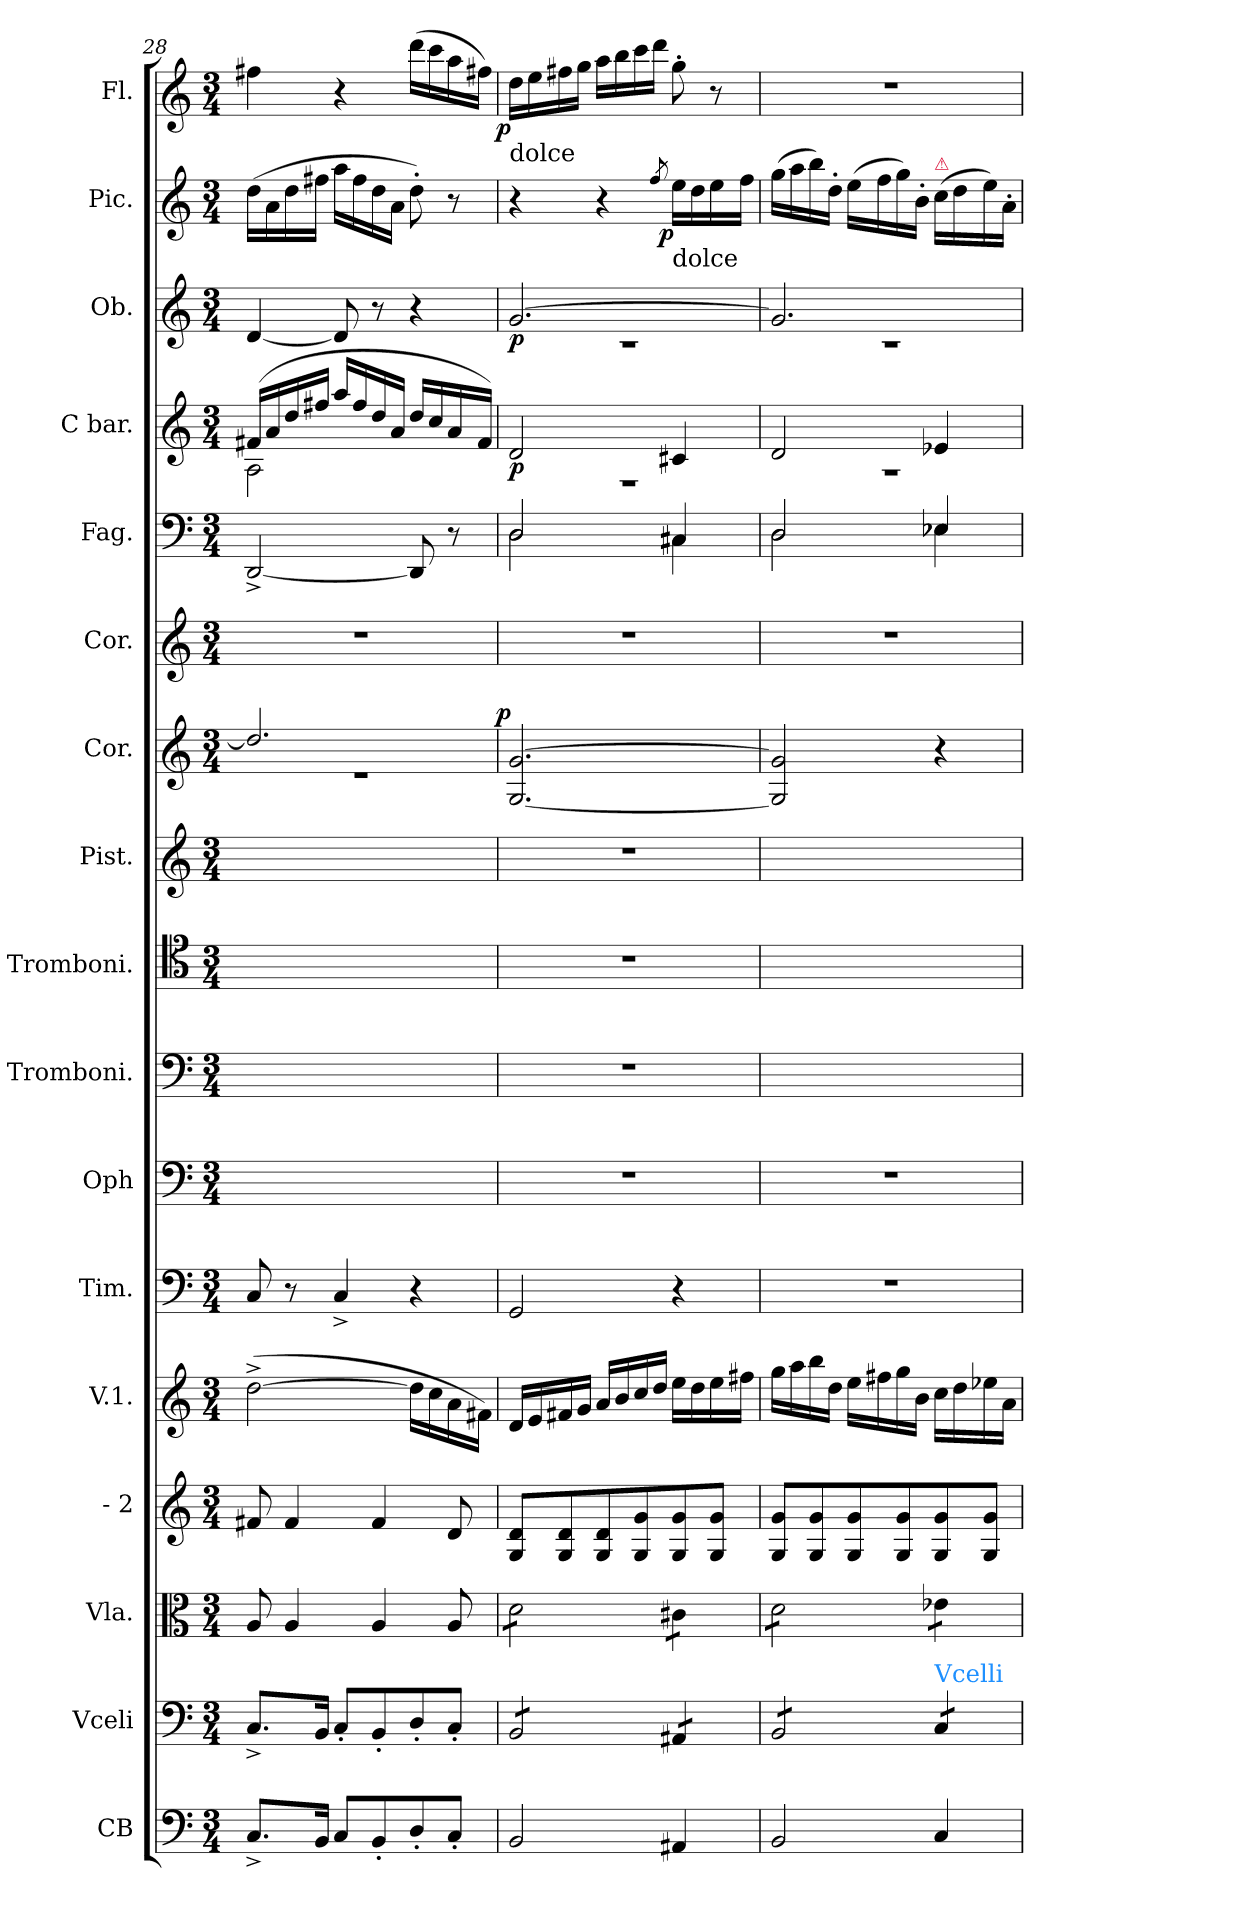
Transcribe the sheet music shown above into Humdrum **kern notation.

**kern	**kern	**kern	**kern	**kern	**kern	**kern	**kern	**kern	**kern	**kern	**dynam	**kern	**kern	**kern	**dynam	**kern	**dynam	**kern	**dynam	**kern	**dynam
*part17	*part16	*part15	*part14	*part13	*part12	*part11	*part10	*part9	*part8	*part7	*part7	*part6	*part5	*part4	*part4	*part3	*part3	*part2	*part2	*part1	*part1
*staff17	*staff16	*staff15	*staff14	*staff13	*staff12	*staff11	*staff10	*staff9	*staff8	*staff7	*staff7	*staff6	*staff5	*staff4	*staff4	*staff3	*staff3	*staff2	*staff2	*staff1	*staff1
*I"CB	*I"Vceli	*I"Vla.	*I"- 2	*I"V.1.	*I"Tim.	*I"Oph	*I"Tromboni.	*I"Tromboni.	*I"Pist.	*I"Cor.	*	*I"Cor.	*I"Fag.	*I"C bar.	*	*I"Ob.	*	*I"Pic.	*	*I"Fl.	*
*I'Cb	*	*I'Vla	*	*I'V	*I'Tim	*	*I'Trb	*I'Trb	*	*	*	*	*	*I'Bar	*	*I'Ob	*	*	*	*I'Fl	*
*clefF4	*clefF4	*clefC3	*clefG2	*clefG2	*clefF4	*clefF4	*clefF4	*clefC4	*clefG2	*clefG2	*	*clefG2	*clefF4	*clefG2	*	*clefG2	*	*clefG2	*	*clefG2	*
*	*	*	*	*	*	*	*	*	*	*	*	*ITrd4c7	*	*	*	*	*	*	*	*	*
*k[]	*k[]	*k[]	*k[]	*k[]	*k[]	*k[]	*k[]	*k[]	*k[]	*k[]	*	*k[b-]	*k[]	*k[]	*	*k[]	*	*k[]	*	*k[]	*
*M3/4	*M3/4	*M3/4	*M3/4	*M3/4	*M3/4	*M3/4	*M3/4	*M3/4	*M3/4	*M3/4	*	*M3/4	*M3/4	*M3/4	*	*M3/4	*	*M3/4	*	*M3/4	*
=28	=28	=28	=28	=28	=28	=28	=28	=28	=28	=28	=28	=28	=28	=28	=28	=28	=28	=28	=28	=28	=28
*	*	*	*	*	*	*	*	*	*	*^	*	*	*	*^	*	*	*	*	*	*	*
!	!	!	!	!	!	!	!	!	!	!	!	!	!	!	!	!LO:N:vis=2	!	!	!	!	!	!	!
8.C^/L	8.C^/L	8A/	8f#X/	([2dd^\	8C/	2.ryy	2.ryy	2.ryy	2.ryy	2.dd/]	2.re	.	2.r	[2DD^/	(<16f#X/LL	2.A\	.	[4d/	.	(16dd\LL	.	4ff#Xi\	.
.	.	.	.	.	.	.	.	.	.	.	.	.	.	.	16a/	.	.	.	.	16a\	.	.	.
.	.	4A/	4f#/	.	8r	.	.	.	.	.	.	.	.	.	16dd/	.	.	.	.	16dd\	.	.	.
16BB/Jk	16BB/Jk	.	.	.	.	.	.	.	.	.	.	.	.	.	16ff#X/JJ	.	.	.	.	16ff#X\JJ	.	.	.
8C/L	8C'/L	.	.	.	4C^/	.	.	.	.	.	.	.	.	.	16aa/LL	.	.	8d/]	.	16aa\LL	.	4r	.
.	.	.	.	.	.	.	.	.	.	.	.	.	.	.	16ff#/	.	.	.	.	16ff#\	.	.	.
8BB'/	8BB'/	4A/	4f#/	.	.	.	.	.	.	.	.	.	.	.	16dd/	.	.	8r	.	16dd\	.	.	.
.	.	.	.	.	.	.	.	.	.	.	.	.	.	.	16a/JJ	.	.	.	.	16a\JJ	.	.	.
8D'/	8D'/	.	.	16dd\LL]	4r	.	.	.	.	.	.	.	.	8DD/]	16dd/LL	.	.	4r	.	8dd'\)	.	(16ddd\LL	.
.	.	.	.	16cc\	.	.	.	.	.	.	.	.	.	.	16cc/	.	.	.	.	.	.	16ccc\	.
8C'/J	8C'/J	8A/	8d/	16a\	.	.	.	.	.	.	.	.	.	8r	16a/	.	.	.	.	8r	.	16aa\	.
.	.	.	.	16f#X\JJ)	.	.	.	.	.	.	.	.	.	.	16f#/JJ)	.	.	.	.	.	.	16ff#X\JJ)	.
*	*	*	*	*	*	*	*	*	*	*v	*v	*	*	*	*	*	*	*	*	*	*	*	*
=29	=29	=29	=29	=29	=29	=29	=29	=29	=29	=29	=29	=29	=29	=29	=29	=29	=29	=29	=29	=29	=29	=29
*	*	*	*	*	*	*	*	*	*	*	*	*	*^	*	*	*	*^	*	*	*	*	*
!	!	!	!	!	!	!	!	!	!	!	!	!	!	!	!	!	!	!	!	!	!	!	!LO:TX:b:t=dolce	!
!	!	!	!	!	!	!	!	!	!	!	!LO:DY:a:rj	!	!	!	!	!	!	!	!	!	!	!	!	!LO:DY:rj
*	*tremolo	*	*	*	*	*	*	*	*	*	*	*	*	*	*	*	*	*	*	*	*	*	*	*
*	*	*tremolo	*	*	*	*	*	*	*	*	*	*	*	*	*	*	*	*	*	*	*	*	*	*
2BB/	8BB/L	8d\L	8G/ 8d/L	16d/LL	2GG/	2.r	2.r	2.r	2.r	[2.G/ [2.g/	p	2.r	2D/	2D\	2d/	2.r	p	[2.g/	2.r	p	4r	.	16dd\LL	p
.	.	.	.	16e/	.	.	.	.	.	.	.	.	.	.	.	.	.	.	.	.	.	.	16ee\	.
.	8BB/	8d\	8G/ 8d/	16f#X/	.	.	.	.	.	.	.	.	.	.	.	.	.	.	.	.	.	.	16ff#X\	.
.	.	.	.	16g/JJ	.	.	.	.	.	.	.	.	.	.	.	.	.	.	.	.	.	.	16gg\JJ	.
.	8BB/	8d\	8G/ 8d/	16a/LL	.	.	.	.	.	.	.	.	.	.	.	.	.	.	.	.	4r	.	16aa\LL	.
.	.	.	.	16b/	.	.	.	.	.	.	.	.	.	.	.	.	.	.	.	.	.	.	16bb\	.
.	8BB/J	8d\J	8G/ 8g/	16cc/	.	.	.	.	.	.	.	.	.	.	.	.	.	.	.	.	.	.	16ccc\	.
.	.	.	.	16dd/JJ	.	.	.	.	.	.	.	.	.	.	.	.	.	.	.	.	.	.	16ddd\JJ	.
.	.	.	.	.	.	.	.	.	.	.	.	.	.	.	.	.	.	.	.	.	8qff/	.	.	.
!	!	!	!	!	!	!	!	!	!	!	!	!	!	!	!	!	!	!	!	!	!LO:TX:b:t=dolce	!	!	!
!	!	!	!	!	!	!	!	!	!	!	!	!	!	!	!	!	!	!	!	!	!	!LO:DY:rj	!	!
4AA#X/	8AA#X/L	8c#X\L	8G/ 8g/	16ee\LL	4r	.	.	.	.	.	.	.	4C#X/	4C#X\	4c#X/	.	.	.	.	.	16ee\LL	p	8gg'\	.
.	.	.	.	16dd\	.	.	.	.	.	.	.	.	.	.	.	.	.	.	.	.	16dd\	.	.	.
.	8AA#X/J	8c#X\J	8G/ 8g/J	16ee\	.	.	.	.	.	.	.	.	.	.	.	.	.	.	.	.	16ee\	.	8r	.
.	.	.	.	16ff#X\JJ	.	.	.	.	.	.	.	.	.	.	.	.	.	.	.	.	16ff\JJ	.	.	.
=30	=30	=30	=30	=30	=30	=30	=30	=30	=30	=30	=30	=30	=30	=30	=30	=30	=30	=30	=30	=30	=30	=30	=30	=30
2BB/	8BB/L	8d\L	8G/ 8g/L	16gg\LL	2.r	2.r	2.ryy	2.ryy	2.ryy	2G]/ 2g]/	.	2.r	2D/	2D\	2d/	2.r	.	2.g/]	2.r	.	(16gg\LL	.	2.r	.
.	.	.	.	16aa\	.	.	.	.	.	.	.	.	.	.	.	.	.	.	.	.	16aa\	.	.	.
.	8BB/	8d\	8G/ 8g/	16bb\	.	.	.	.	.	.	.	.	.	.	.	.	.	.	.	.	16bb\)	.	.	.
.	.	.	.	16dd\JJ	.	.	.	.	.	.	.	.	.	.	.	.	.	.	.	.	16dd'\JJ	.	.	.
.	8BB/	8d\	8G/ 8g/	16ee\LL	.	.	.	.	.	.	.	.	.	.	.	.	.	.	.	.	(16ee\LL	.	.	.
.	.	.	.	16ff#X\	.	.	.	.	.	.	.	.	.	.	.	.	.	.	.	.	16ff\	.	.	.
.	8BB/J	8d\J	8G/ 8g/	16gg\	.	.	.	.	.	.	.	.	.	.	.	.	.	.	.	.	16gg\)	.	.	.
.	.	.	.	16b\JJ	.	.	.	.	.	.	.	.	.	.	.	.	.	.	.	.	16b'\JJ	.	.	.
!	!	!	!	!	!	!	!	!	!	!	!	!	!	!	!	!	!	!	!	!	!LO:TX:a:color=crimson:t=⚠	!	!	!
!	!LO:TX:a:color=dodgerblue:t=Vcelli	!	!	!	!	!	!	!	!	!	!	!	!	!	!	!	!	!	!	!	!	!	!	!
4C/	8C/L	8e-X\L	8G/ 8g/	16cc\LL	.	.	.	.	.	4r	.	.	4E-X/	4E-X\	4e-X/	.	.	.	.	.	(16cc\LL	.	.	.
.	.	.	.	16dd\	.	.	.	.	.	.	.	.	.	.	.	.	.	.	.	.	16dd\	.	.	.
.	8C/J	8e-X\J	8G/ 8g/J	16ee-X\	.	.	.	.	.	.	.	.	.	.	.	.	.	.	.	.	16ee\)	.	.	.
*	*	*Xtremolo	*	*	*	*	*	*	*	*	*	*	*	*	*	*	*	*	*	*	*	*	*	*
*	*Xtremolo	*	*	*	*	*	*	*	*	*	*	*	*	*	*	*	*	*	*	*	*	*	*	*
.	.	.	.	16a\JJ	.	.	.	.	.	.	.	.	.	.	.	.	.	.	.	.	16a'/JJ	.	.	.
*	*	*	*	*	*	*	*	*	*	*	*	*	*v	*v	*	*	*	*v	*v	*	*	*	*	*
*	*	*	*	*	*	*	*	*	*	*	*	*	*	*v	*v	*	*	*	*	*	*	*
=	=	=	=	=	=	=	=	=	=	=	=	=	=	=	=	=	=	=	=	=	=
*-	*-	*-	*-	*-	*-	*-	*-	*-	*-	*-	*-	*-	*-	*-	*-	*-	*-	*-	*-	*-	*-
